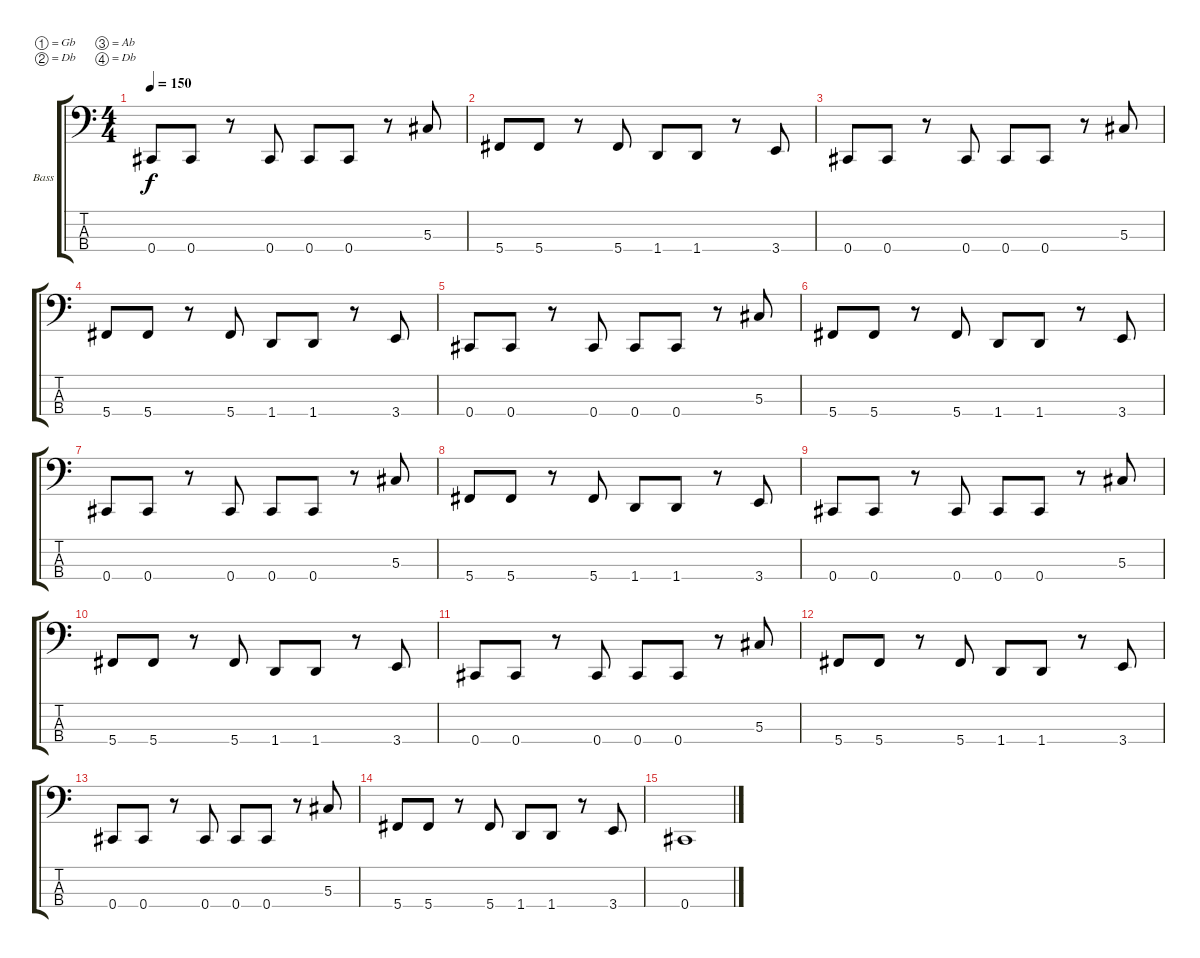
\bracketExtendMode groupsimilarinstruments
\firstSystemTrackNameOrientation horizontal
\otherSystemsTrackNameOrientation horizontal
\track ("Kristian" "Bass") {instrument electricbassfinger}
\staff {score tabs}
\tuning (Gb2 Db2 Ab1 Db1)
\ts (4 4)
\tempo 150
\clef f4
\ks c
0.4.8{dy f} 0.4.8 r.8 0.4.8 0.4.8 0.4.8 r.8 5.3.8 |
5.4.8 5.4.8 r.8 5.4.8 1.4.8 1.4.8 r.8 3.4.8 |
0.4.8 0.4.8 r.8 0.4.8 0.4.8 0.4.8 r.8 5.3.8 |
5.4.8 5.4.8 r.8 5.4.8 1.4.8 1.4.8 r.8 3.4.8 |
0.4.8 0.4.8 r.8 0.4.8 0.4.8 0.4.8 r.8 5.3.8 |
5.4.8 5.4.8 r.8 5.4.8 1.4.8 1.4.8 r.8 3.4.8 |
0.4.8 0.4.8 r.8 0.4.8 0.4.8 0.4.8 r.8 5.3.8 |
5.4.8 5.4.8 r.8 5.4.8 1.4.8 1.4.8 r.8 3.4.8 |
0.4.8 0.4.8 r.8 0.4.8 0.4.8 0.4.8 r.8 5.3.8 |
5.4.8 5.4.8 r.8 5.4.8 1.4.8 1.4.8 r.8 3.4.8 |
0.4.8 0.4.8 r.8 0.4.8 0.4.8 0.4.8 r.8 5.3.8 |
5.4.8 5.4.8 r.8 5.4.8 1.4.8 1.4.8 r.8 3.4.8 |
0.4.8 0.4.8 r.8 0.4.8 0.4.8 0.4.8 r.8 5.3.8 |
5.4.8 5.4.8 r.8 5.4.8 1.4.8 1.4.8 r.8 3.4.8 |
0.4.1
